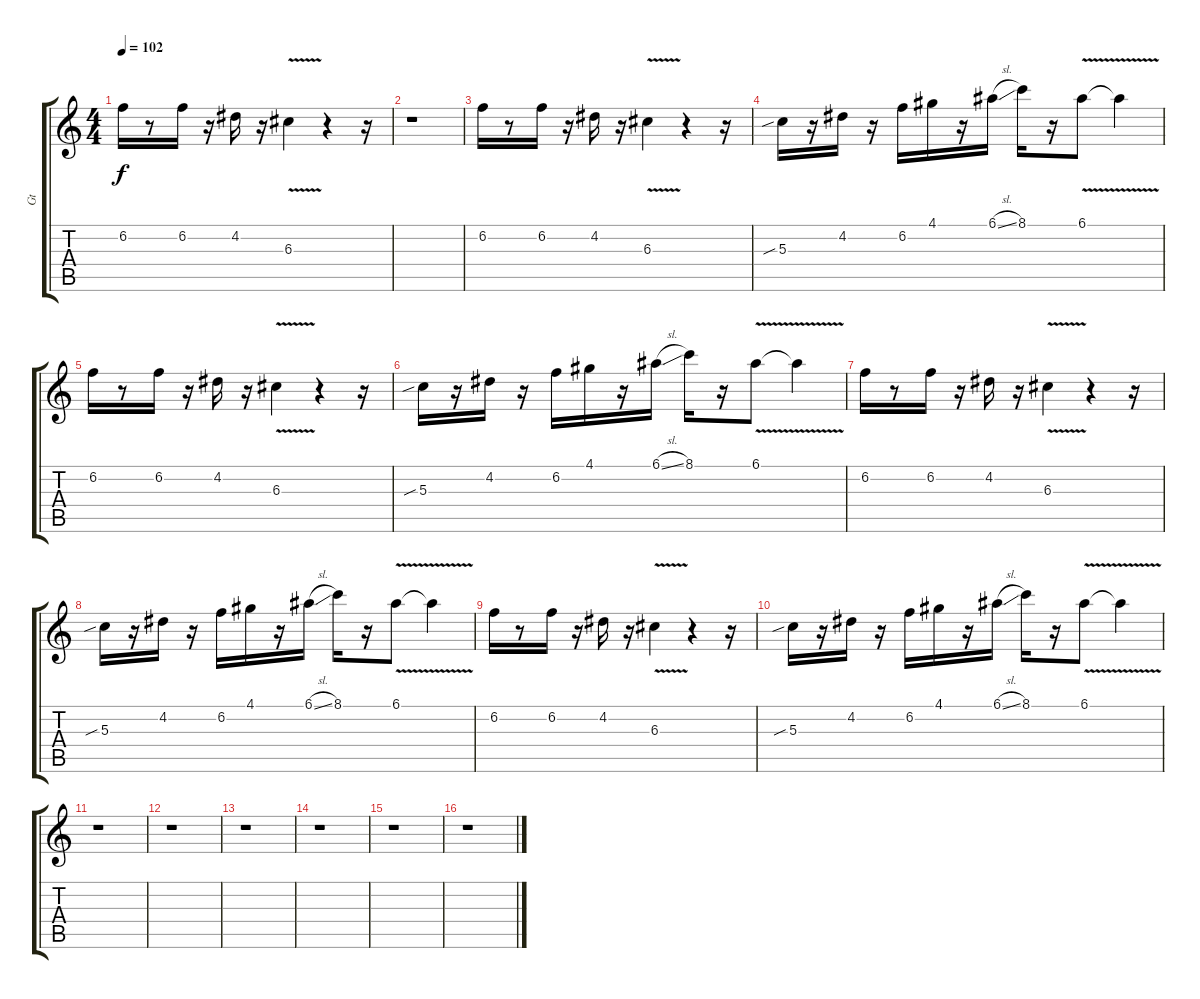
\track ("Gt" "Gt") {instrument electricguitarjazz}
\staff {score tabs}
\tuning (E4 B3 G3 D3 A2 E2) {hide}
\ts (4 4)
\tempo 102
\clef g2
\ks c
6.2.16{dy f} r.8 6.2.16 r.16 4.2.16 r.16 6.3{v}.4 r.4 r.16 |
r.1 |
6.2.16 r.8 6.2.16 r.16 4.2.16 r.16 6.3{v}.4 r.4 r.16 |
5.3{sib}.16 r.16 4.2.16 r.16 6.2.16 4.1.16 r.16 6.1{sl}.16 8.1.16 r.16 6.1{v}.8 6.1{t}.4 |
6.2.16 r.8 6.2.16 r.16 4.2.16 r.16 6.3{v}.4 r.4 r.16 |
5.3{sib}.16 r.16 4.2.16 r.16 6.2.16 4.1.16 r.16 6.1{sl}.16 8.1.16 r.16 6.1{v}.8 6.1{t}.4 |
6.2.16 r.8 6.2.16 r.16 4.2.16 r.16 6.3{v}.4 r.4 r.16 |
5.3{sib}.16 r.16 4.2.16 r.16 6.2.16 4.1.16 r.16 6.1{sl}.16 8.1.16 r.16 6.1{v}.8 6.1{t}.4 |
6.2.16 r.8 6.2.16 r.16 4.2.16 r.16 6.3{v}.4 r.4 r.16 |
5.3{sib}.16 r.16 4.2.16 r.16 6.2.16 4.1.16 r.16 6.1{sl}.16 8.1.16 r.16 6.1{v}.8 6.1{t}.4 |
r.1 |
r.1 |
r.1 |
r.1 |
r.1 |
r.1
